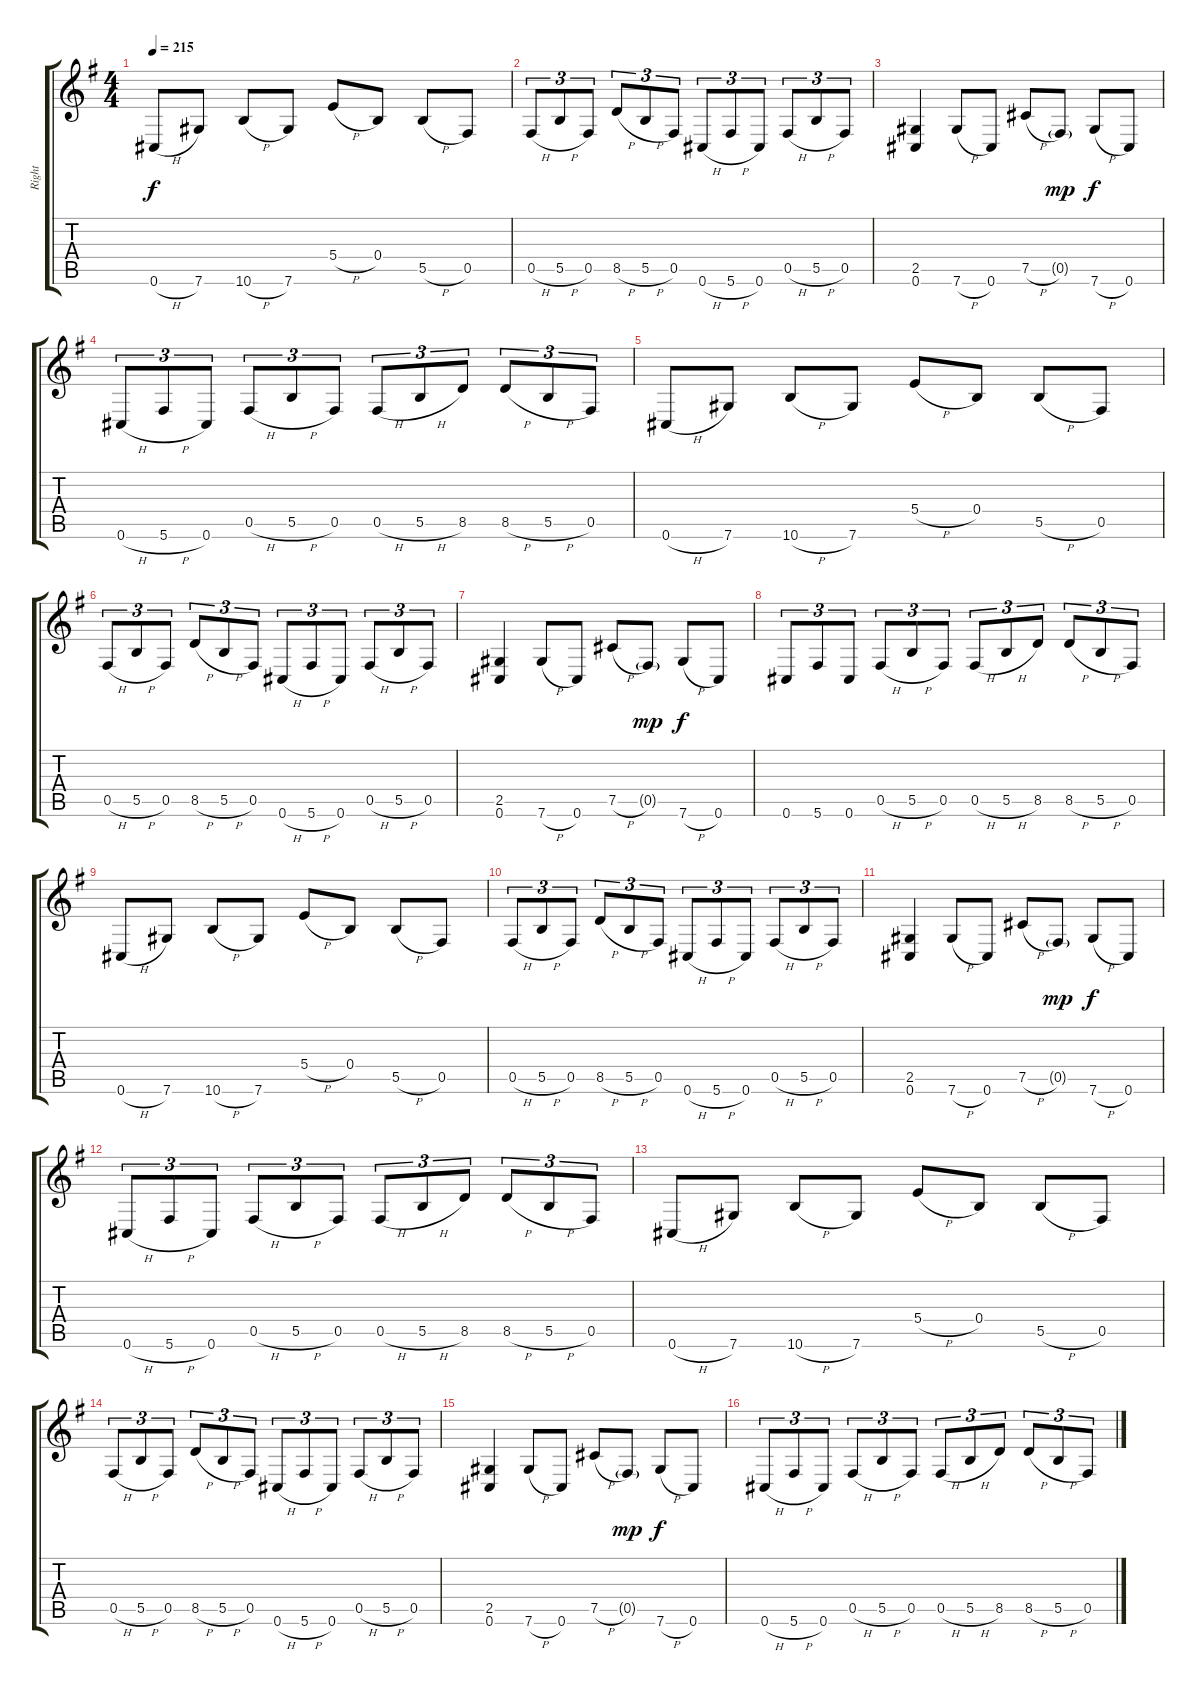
\track ("Right" "Right") {instrument distortionguitar}
\staff {score tabs}
\tuning (Db4 Ab3 E3 B2 Gb2 Db2) {hide}
\ts (4 4)
\tempo 215
\clef g2
\ks eminor
0.6{h}.8{dy f} 7.6.8 10.6{h}.8 7.6.8 5.4{h}.8 0.4.8 5.5{h}.8 0.5.8 |
0.5{h}.8{tu (3 2)} 5.5{h}.8{tu (3 2)} 0.5.8{tu (3 2)} 8.5{h}.8{tu (3 2)} 5.5{h}.8{tu (3 2)} 0.5.8{tu (3 2)} 0.6{h}.8{tu (3 2)} 5.6{h}.8{tu (3 2)} 0.6.8{tu (3 2)} 0.5{h}.8{tu (3 2)} 5.5{h}.8{tu (3 2)} 0.5.8{tu (3 2)} |
(2.5 0.6).4 7.6{h}.8 0.6.8 7.5{h}.8 0.5{g}.8{dy mp} 7.6{h}.8{dy f} 0.6.8 |
0.6{h}.8{tu (3 2)} 5.6{h}.8{tu (3 2)} 0.6.8{tu (3 2)} 0.5{h}.8{tu (3 2)} 5.5{h}.8{tu (3 2)} 0.5.8{tu (3 2)} 0.5{h}.8{tu (3 2)} 5.5{h}.8{tu (3 2)} 8.5.8{tu (3 2)} 8.5{h}.8{tu (3 2)} 5.5{h}.8{tu (3 2)} 0.5.8{tu (3 2)} |
0.6{h}.8 7.6.8 10.6{h}.8 7.6.8 5.4{h}.8 0.4.8 5.5{h}.8 0.5.8 |
0.5{h}.8{tu (3 2)} 5.5{h}.8{tu (3 2)} 0.5.8{tu (3 2)} 8.5{h}.8{tu (3 2)} 5.5{h}.8{tu (3 2)} 0.5.8{tu (3 2)} 0.6{h}.8{tu (3 2)} 5.6{h}.8{tu (3 2)} 0.6.8{tu (3 2)} 0.5{h}.8{tu (3 2)} 5.5{h}.8{tu (3 2)} 0.5.8{tu (3 2)} |
(2.5 0.6).4 7.6{h}.8 0.6.8 7.5{h}.8 0.5{g}.8{dy mp} 7.6{h}.8{dy f} 0.6.8 |
0.6.8{tu (3 2)} 5.6.8{tu (3 2)} 0.6.8{tu (3 2)} 0.5{h}.8{tu (3 2)} 5.5{h}.8{tu (3 2)} 0.5.8{tu (3 2)} 0.5{h}.8{tu (3 2)} 5.5{h}.8{tu (3 2)} 8.5.8{tu (3 2)} 8.5{h}.8{tu (3 2)} 5.5{h}.8{tu (3 2)} 0.5.8{tu (3 2)} |
0.6{h}.8 7.6.8 10.6{h}.8 7.6.8 5.4{h}.8 0.4.8 5.5{h}.8 0.5.8 |
0.5{h}.8{tu (3 2)} 5.5{h}.8{tu (3 2)} 0.5.8{tu (3 2)} 8.5{h}.8{tu (3 2)} 5.5{h}.8{tu (3 2)} 0.5.8{tu (3 2)} 0.6{h}.8{tu (3 2)} 5.6{h}.8{tu (3 2)} 0.6.8{tu (3 2)} 0.5{h}.8{tu (3 2)} 5.5{h}.8{tu (3 2)} 0.5.8{tu (3 2)} |
(2.5 0.6).4 7.6{h}.8 0.6.8 7.5{h}.8 0.5{g}.8{dy mp} 7.6{h}.8{dy f} 0.6.8 |
0.6{h}.8{tu (3 2)} 5.6{h}.8{tu (3 2)} 0.6.8{tu (3 2)} 0.5{h}.8{tu (3 2)} 5.5{h}.8{tu (3 2)} 0.5.8{tu (3 2)} 0.5{h}.8{tu (3 2)} 5.5{h}.8{tu (3 2)} 8.5.8{tu (3 2)} 8.5{h}.8{tu (3 2)} 5.5{h}.8{tu (3 2)} 0.5.8{tu (3 2)} |
0.6{h}.8 7.6.8 10.6{h}.8 7.6.8 5.4{h}.8 0.4.8 5.5{h}.8 0.5.8 |
0.5{h}.8{tu (3 2)} 5.5{h}.8{tu (3 2)} 0.5.8{tu (3 2)} 8.5{h}.8{tu (3 2)} 5.5{h}.8{tu (3 2)} 0.5.8{tu (3 2)} 0.6{h}.8{tu (3 2)} 5.6{h}.8{tu (3 2)} 0.6.8{tu (3 2)} 0.5{h}.8{tu (3 2)} 5.5{h}.8{tu (3 2)} 0.5.8{tu (3 2)} |
(2.5 0.6).4 7.6{h}.8 0.6.8 7.5{h}.8 0.5{g}.8{dy mp} 7.6{h}.8{dy f} 0.6.8 |
0.6{h}.8{tu (3 2)} 5.6{h}.8{tu (3 2)} 0.6.8{tu (3 2)} 0.5{h}.8{tu (3 2)} 5.5{h}.8{tu (3 2)} 0.5.8{tu (3 2)} 0.5{h}.8{tu (3 2)} 5.5{h}.8{tu (3 2)} 8.5.8{tu (3 2)} 8.5{h}.8{tu (3 2)} 5.5{h}.8{tu (3 2)} 0.5.8{tu (3 2)}
